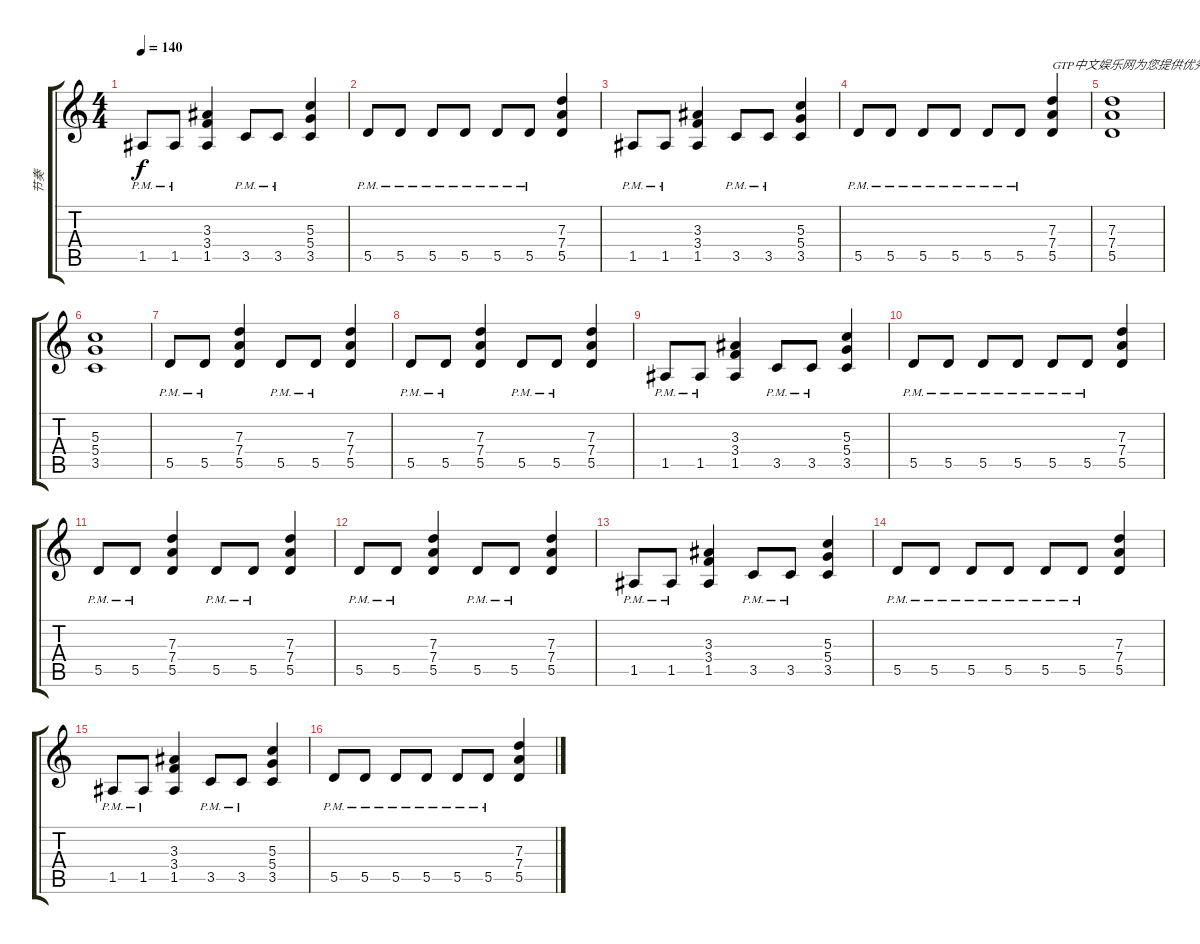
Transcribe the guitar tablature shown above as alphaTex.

\track ("节奏" "节奏") {instrument overdrivenguitar}
\staff {score tabs}
\tuning (E4 B3 G3 D3 A2 E2) {hide}
\ts (4 4)
\tempo 140
\clef g2
\ks c
1.5{pm}.8{dy f} 1.5{pm}.8 (3.3 3.4 1.5).4 3.5{pm}.8 3.5{pm}.8 (5.3 5.4 3.5).4 |
5.5{pm}.8 5.5{pm}.8 5.5{pm}.8 5.5{pm}.8 5.5{pm}.8 5.5{pm}.8 (7.3 7.4 5.5).4 |
1.5{pm}.8 1.5{pm}.8 (3.3 3.4 1.5).4 3.5{pm}.8 3.5{pm}.8 (5.3 5.4 3.5).4 |
5.5{pm}.8 5.5{pm}.8 5.5{pm}.8 5.5{pm}.8 5.5{pm}.8 5.5{pm}.8 (7.3 7.4 5.5).4{txt "GTP中文娱乐网为您提供优秀的谱子"} |
(7.3 7.4 5.5).1 |
(5.3 5.4 3.5).1 |
5.5{pm}.8 5.5{pm}.8 (7.3 7.4 5.5).4 5.5{pm}.8 5.5{pm}.8 (7.3 7.4 5.5).4 |
5.5{pm}.8 5.5{pm}.8 (7.3 7.4 5.5).4 5.5{pm}.8 5.5{pm}.8 (7.3 7.4 5.5).4 |
1.5{pm}.8 1.5{pm}.8 (3.3 3.4 1.5).4 3.5{pm}.8 3.5{pm}.8 (5.3 5.4 3.5).4 |
5.5{pm}.8 5.5{pm}.8 5.5{pm}.8 5.5{pm}.8 5.5{pm}.8 5.5{pm}.8 (7.3 7.4 5.5).4 |
5.5{pm}.8 5.5{pm}.8 (7.3 7.4 5.5).4 5.5{pm}.8 5.5{pm}.8 (7.3 7.4 5.5).4 |
5.5{pm}.8 5.5{pm}.8 (7.3 7.4 5.5).4 5.5{pm}.8 5.5{pm}.8 (7.3 7.4 5.5).4 |
1.5{pm}.8 1.5{pm}.8 (3.3 3.4 1.5).4 3.5{pm}.8 3.5{pm}.8 (5.3 5.4 3.5).4 |
5.5{pm}.8 5.5{pm}.8 5.5{pm}.8 5.5{pm}.8 5.5{pm}.8 5.5{pm}.8 (7.3 7.4 5.5).4 |
1.5{pm}.8 1.5{pm}.8 (3.3 3.4 1.5).4 3.5{pm}.8 3.5{pm}.8 (5.3 5.4 3.5).4 |
5.5{pm}.8 5.5{pm}.8 5.5{pm}.8 5.5{pm}.8 5.5{pm}.8 5.5{pm}.8 (7.3 7.4 5.5).4
